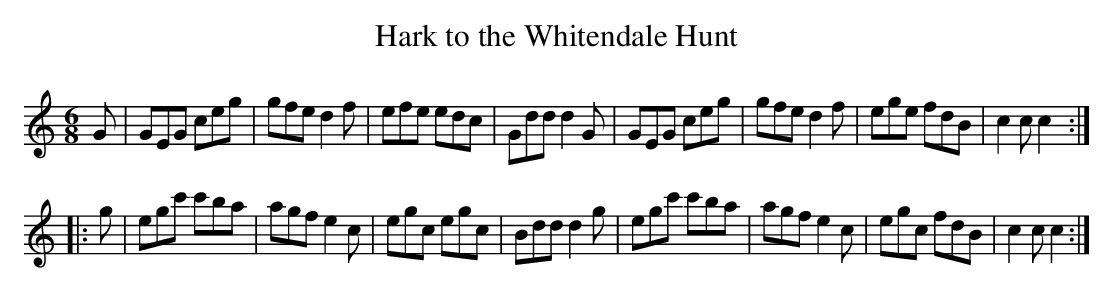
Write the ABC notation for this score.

X:1
T:Hark to the Whitendale Hunt
M:6/8
K:C
G | GEG ceg | gfe d2f | efe edc | Gdd d2G | \
GEG ceg | gfe d2f | ege fdB | c2c c2 :|
|:g | egc' c'ba | agf e2 c | egc egc | Bdd d2g | \
egc' c'ba | agf e2c | egc fdB | c2c c2:|
